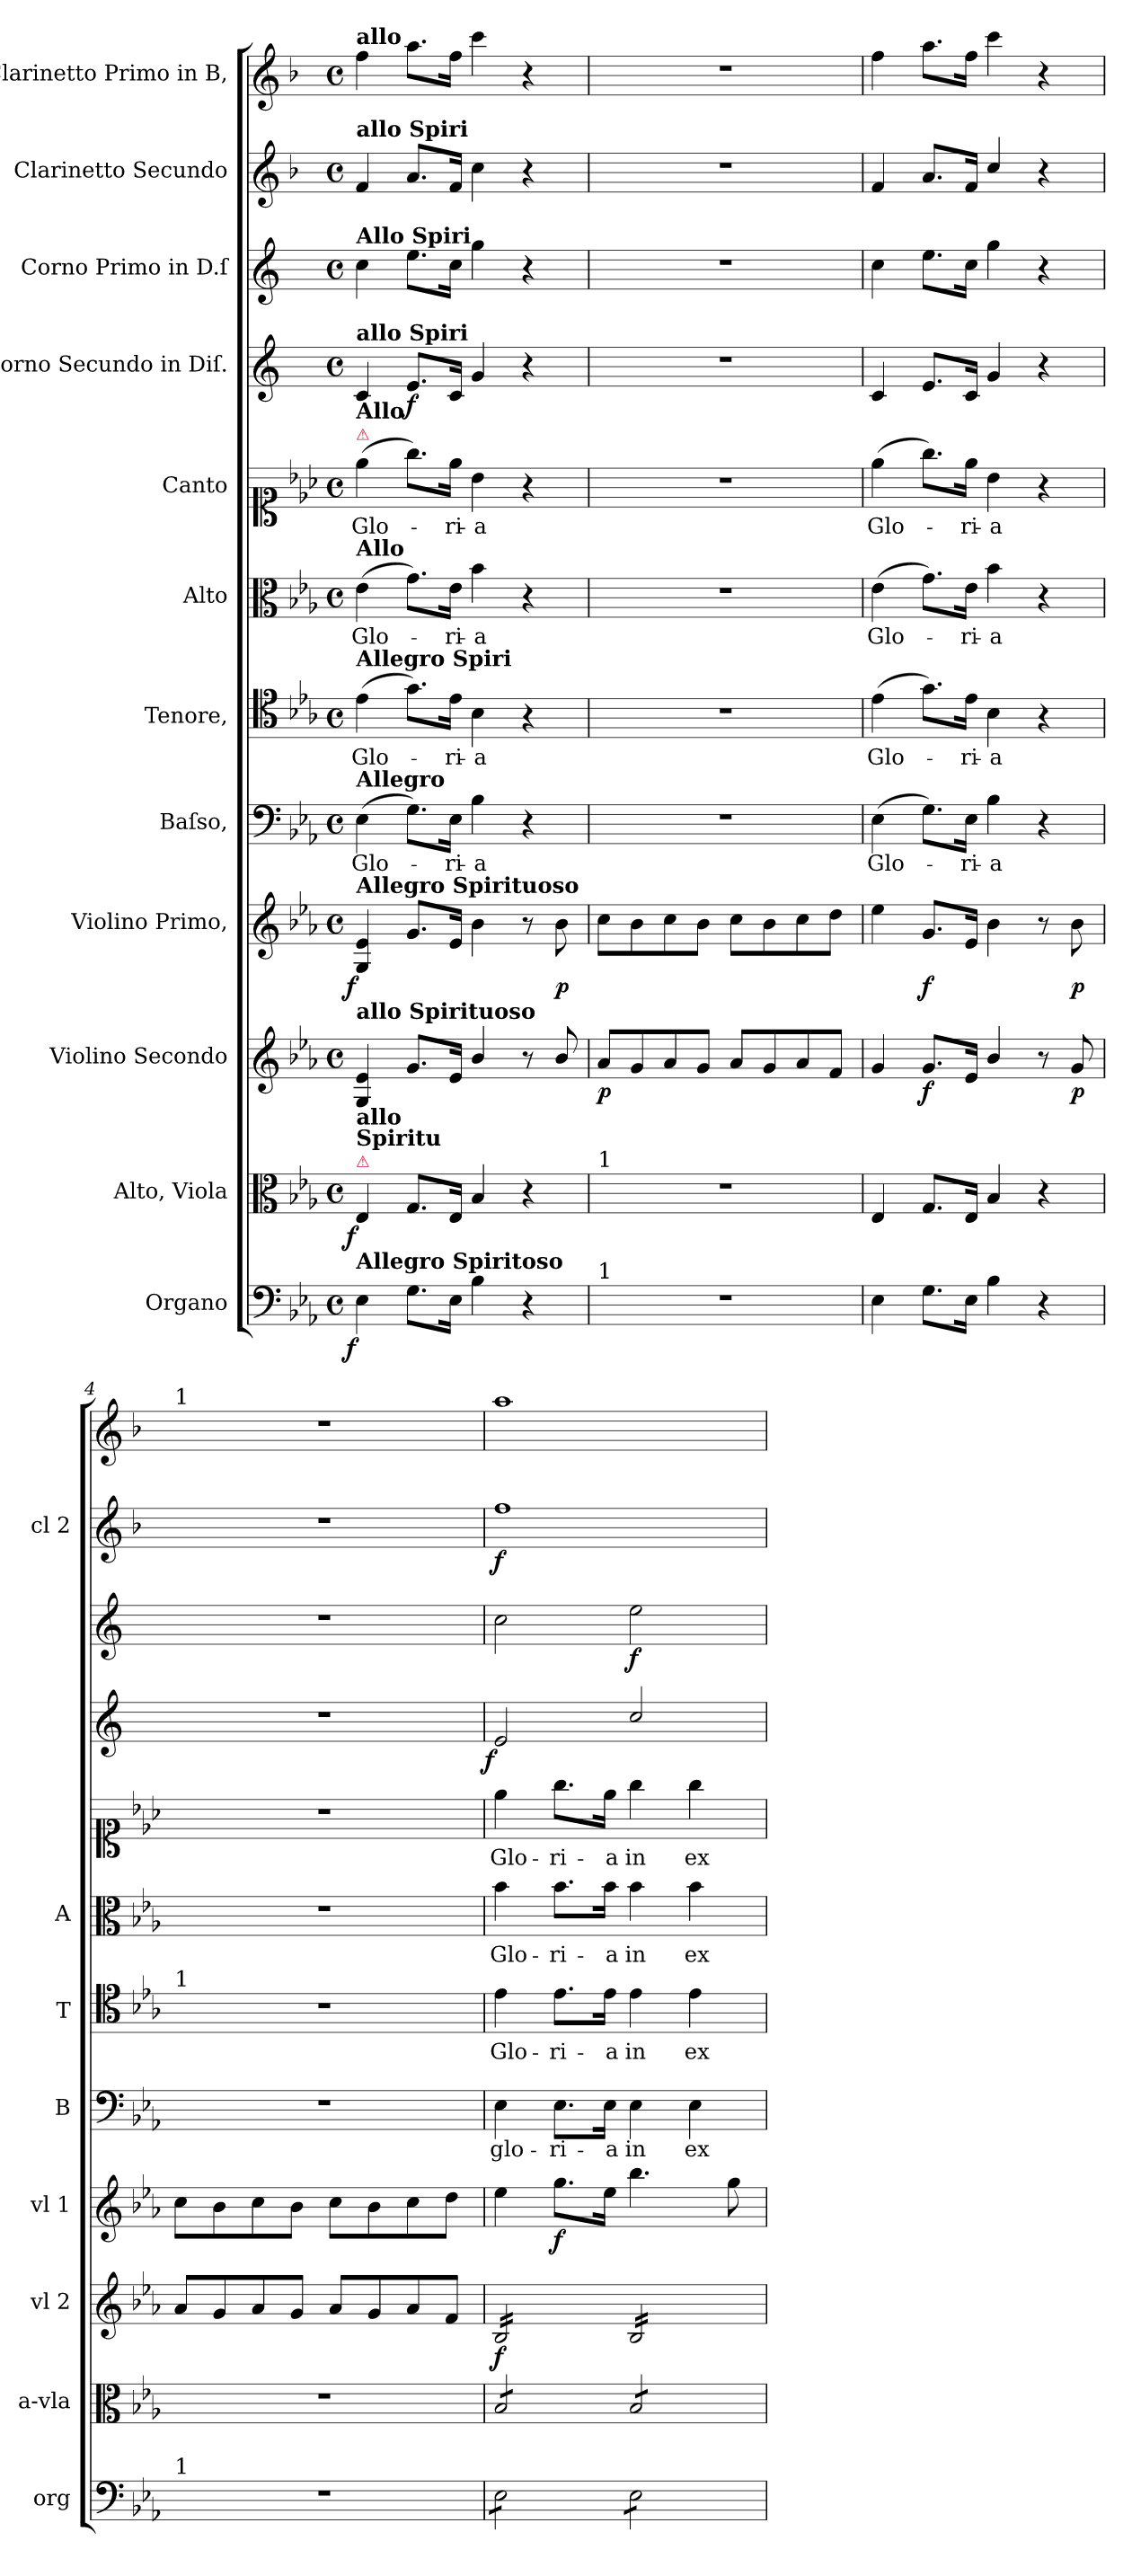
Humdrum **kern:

**kern	**dynam	**kern	**dynam	**kern	**dynam	**kern	**dynam	**kern	**text	**kern	**text	**kern	**text	**kern	**text	**kern	**dynam	**kern	**dynam	**kern	**dynam	**kern
*part12	*part12	*part11	*part11	*part10	*part10	*part9	*part9	*part8	*part8	*part7	*part7	*part6	*part6	*part5	*part5	*part4	*part4	*part3	*part3	*part2	*part2	*part1
*staff12	*staff12	*staff11	*staff11	*staff10	*staff10	*staff9	*staff9	*staff8	*staff8	*staff7	*staff7	*staff6	*staff6	*staff5	*staff5	*staff4	*staff4	*staff3	*staff3	*staff2	*staff2	*staff1
*I"Organo	*	*I"Alto, Viola	*	*I"Violino Secondo	*	*I"Violino Primo,	*	*I"Baſso,	*	*I"Tenore,	*	*I"Alto	*	*I"Canto	*	*I"Corno Secundo in Diſ.	*	*I"Corno Primo in D.ſ	*	*I"Clarinetto Secundo	*	*I"Clarinetto Primo in B,
*I'org	*	*I'a-vla	*	*I'vl 2	*	*I'vl 1	*	*I'B	*	*I'T	*	*I'A	*	*	*	*	*	*	*	*I'cl 2	*	*
*clefF4	*	*clefC3	*	*clefG2	*	*clefG2	*	*clefF4	*	*clefC4	*	*clefC3	*	*clefC1	*	*clefG2	*	*clefG2	*	*clefG2	*	*clefG2
*	*	*	*	*	*	*	*	*	*	*	*	*	*	*	*	*ITrd5c9	*	*ITrd5c9	*	*ITrd1c2	*	*ITrd1c2
*k[b-e-a-]	*	*k[b-e-a-]	*	*k[b-e-a-]	*	*k[b-e-a-]	*	*k[b-e-a-]	*	*k[b-e-a-]	*	*k[b-e-a-]	*	*k[b-e-a-]	*	*k[b-e-a-]	*	*k[b-e-a-]	*	*k[b-e-a-]	*	*k[b-e-a-]
*E-:	*	*E-:	*	*E-:	*	*E-:	*	*E-:	*	*E-:	*	*E-:	*	*E-:	*	*E-:	*	*E-:	*	*E-:	*	*E-:
*M4/4	*	*M4/4	*	*M4/4	*	*M4/4	*	*M4/4	*	*M4/4	*	*M4/4	*	*M4/4	*	*M4/4	*	*M4/4	*	*M4/4	*	*M4/4
*met(c)	*	*met(c)	*	*met(c)	*	*met(c)	*	*met(c)	*	*met(c)	*	*met(c)	*	*met(c)	*	*met(c)	*	*met(c)	*	*met(c)	*	*met(c)
=1	=1	=1	=1	=1	=1	=1	=1	=1	=1	=1	=1	=1	=1	=1	=1	=1	=1	=1	=1	=1	=1	=1
!	!	!	!	!	!	!	!	!	!	!	!	!	!	!	!	!	!	!	!	!	!	!LO:TX:a:B:t=allo
!	!	!	!	!	!	!	!	!	!	!	!	!	!	!	!	!	!	!	!	!LO:TX:a:B:t=allo Spiri	!	!
!	!	!	!	!	!	!	!	!	!	!	!	!	!	!	!	!	!	!LO:TX:a:B:t=Allo Spiri	!	!	!	!
!	!	!	!	!	!	!	!	!	!	!	!	!	!	!	!	!LO:TX:a:B:t=allo Spiri	!	!	!	!	!	!
!	!	!	!	!	!	!	!	!	!	!	!	!	!	!LO:TX:a:color=crimson:t=⚠	!	!	!	!	!	!	!	!
!	!	!	!	!	!	!	!	!	!	!	!	!	!	!LO:TX:a:B:t=Allo	!	!	!	!	!	!	!	!
!	!	!	!	!	!	!	!	!	!	!	!	!LO:TX:a:B:t=Allo	!	!	!	!	!	!	!	!	!	!
!	!	!	!	!	!	!	!	!	!	!LO:TX:a:B:t=Allegro Spiri	!	!	!	!	!	!	!	!	!	!	!	!
!	!	!	!	!	!	!	!	!LO:TX:a:B:t=Allegro	!	!	!	!	!	!	!	!	!	!	!	!	!	!
!	!	!	!	!	!	!LO:TX:a:B:t=Allegro Spirituoso	!	!	!	!	!	!	!	!	!	!	!	!	!	!	!	!
!	!	!	!	!LO:TX:a:B:t=allo Spirituoso	!	!	!	!	!	!	!	!	!	!	!	!	!	!	!	!	!	!
!	!	!LO:TX:a:color=crimson:t=⚠	!	!	!	!	!	!	!	!	!	!	!	!	!	!	!	!	!	!	!	!
!	!	!LO:TX:a:B:t=allo\nSpiritu	!	!	!	!	!	!	!	!	!	!	!	!	!	!	!	!	!	!	!	!
!LO:TX:a:B:t=Allegro Spiritoso	!	!	!	!	!	!	!	!	!	!	!	!	!	!	!	!	!	!	!	!	!	!
!	!LO:DY:rj	!	!LO:DY:rj	!	!	!	!LO:DY:rj	!	!	!	!	!	!	!	!	!	!	!	!	!	!	!
4E-\	f	4E-/	f	4G/ 4e-/	.	4G/ 4e-/	f	(4E-\	Glo-	(4e-\	Glo-	(4e-\	Glo-	(4ee-\	Glo-	4E-/	.	4e-\	.	4e-/	.	4ee-\
8.G\L	.	8.G/L	.	8.g/L	.	8.g/L	.	8.G\L)	.	8.g\L)	.	8.g\L)	.	8.gg\L)	.	8.G/L	f	8.g\L	.	8.g/L	.	8.gg\L
16E-\Jk	.	16E-/Jk	.	16e-/Jk	.	16e-/Jk	.	16E-\Jk	-ri-	16e-\Jk	-ri-	16e-\Jk	-ri-	16ee-\Jk	-ri-	16E-/Jk	.	16e-\Jk	.	16e-/Jk	.	16ee-\Jk
4B-\	.	4B-/	.	4b-/	.	4b-\	.	4B-\	-a	4B-\	-a	4b-\	-a	4b-\	-a	4B-/	.	4b-\	.	4b-\	.	4bb-\
4r	.	4r	.	8r	.	8r	.	4r	.	4r	.	4r	.	4r	.	4r	.	4r	.	4r	.	4r
.	.	.	.	8b-/	.	8b-\	p	.	.	.	.	.	.	.	.	.	.	.	.	.	.	.
=2	=2	=2	=2	=2	=2	=2	=2	=2	=2	=2	=2	=2	=2	=2	=2	=2	=2	=2	=2	=2	=2	=2
!	!	!LO:TX:a:t=1	!	!	!	!	!	!	!	!	!	!	!	!	!	!	!	!	!	!	!	!
!LO:TX:a:t=1	!	!	!	!	!	!	!	!	!	!	!	!	!	!	!	!	!	!	!	!	!	!
1r	.	1r	.	8a-/L	p	8cc\L	.	1r	.	1r	.	1r	.	1r	.	1r	.	1r	.	1r	.	1r
.	.	.	.	8g/	.	8b-\	.	.	.	.	.	.	.	.	.	.	.	.	.	.	.	.
.	.	.	.	8a-/	.	8cc\	.	.	.	.	.	.	.	.	.	.	.	.	.	.	.	.
.	.	.	.	8g/J	.	8b-\J	.	.	.	.	.	.	.	.	.	.	.	.	.	.	.	.
.	.	.	.	8a-/L	.	8cc\L	.	.	.	.	.	.	.	.	.	.	.	.	.	.	.	.
.	.	.	.	8g/	.	8b-\	.	.	.	.	.	.	.	.	.	.	.	.	.	.	.	.
.	.	.	.	8a-/	.	8cc\	.	.	.	.	.	.	.	.	.	.	.	.	.	.	.	.
.	.	.	.	8f/J	.	8dd\J	.	.	.	.	.	.	.	.	.	.	.	.	.	.	.	.
=3	=3	=3	=3	=3	=3	=3	=3	=3	=3	=3	=3	=3	=3	=3	=3	=3	=3	=3	=3	=3	=3	=3
4E-\	.	4E-/	.	4g/	.	4ee-\	.	(4E-\	Glo-	(4e-\	Glo-	(4e-\	Glo-	(4ee-\	Glo-	4E-/	.	4e-\	.	4e-/	.	4ee-\
8.G\L	.	8.G/L	.	8.g/L	f	8.g/L	f	8.G\L)	.	8.g\L)	.	8.g\L)	.	8.gg\L)	.	8.G/L	.	8.g\L	.	8.g/L	.	8.gg\L
16E-\Jk	.	16E-/Jk	.	16e-/Jk	.	16e-/Jk	.	16E-\Jk	-ri-	16e-\Jk	-ri-	16e-\Jk	-ri-	16ee-\Jk	-ri-	16E-/Jk	.	16e-\Jk	.	16e-/Jk	.	16ee-\Jk
4B-\	.	4B-/	.	4b-/	.	4b-\	.	4B-\	-a	4B-\	-a	4b-\	-a	4b-\	-a	4B-/	.	4b-\	.	4b-/	.	4bb-\
4r	.	4r	.	8r	.	8r	.	4r	.	4r	.	4r	.	4r	.	4r	.	4r	.	4r	.	4r
.	.	.	.	8g/	p	8b-\	p.	.	.	.	.	.	.	.	.	.	.	.	.	.	.	.
=4	=4	=4	=4	=4	=4	=4	=4	=4	=4	=4	=4	=4	=4	=4	=4	=4	=4	=4	=4	=4	=4	=4
!	!	!	!	!	!	!	!	!	!	!	!	!	!	!	!	!	!	!	!	!	!	!LO:TX:a:t=1
!	!	!	!	!	!	!	!	!	!	!LO:TX:a:t=1	!	!	!	!	!	!	!	!	!	!	!	!
!LO:TX:a:t=1	!	!	!	!	!	!	!	!	!	!	!	!	!	!	!	!	!	!	!	!	!	!
1r	.	1r	.	8a-/L	.	8cc\L	.	1r	.	1r	.	1r	.	1r	.	1r	.	1r	.	1r	.	1r
.	.	.	.	8g/	.	8b-\	.	.	.	.	.	.	.	.	.	.	.	.	.	.	.	.
.	.	.	.	8a-/	.	8cc\	.	.	.	.	.	.	.	.	.	.	.	.	.	.	.	.
.	.	.	.	8g/J	.	8b-\J	.	.	.	.	.	.	.	.	.	.	.	.	.	.	.	.
.	.	.	.	8a-/L	.	8cc\L	.	.	.	.	.	.	.	.	.	.	.	.	.	.	.	.
.	.	.	.	8g/	.	8b-\	.	.	.	.	.	.	.	.	.	.	.	.	.	.	.	.
.	.	.	.	8a-/	.	8cc\	.	.	.	.	.	.	.	.	.	.	.	.	.	.	.	.
.	.	.	.	8f/J	.	8dd\J	.	.	.	.	.	.	.	.	.	.	.	.	.	.	.	.
=5	=5	=5	=5	=5	=5	=5	=5	=5	=5	=5	=5	=5	=5	=5	=5	=5	=5	=5	=5	=5	=5	=5
!	!	!	!	!	!	!	!	!	!	!	!	!	!	!	!	!	!LO:DY:rj	!	!	!	!	!
*tremolo	*	*	*	*	*	*	*	*	*	*	*	*	*	*	*	*	*	*	*	*	*	*
*	*	*tremolo	*	*	*	*	*	*	*	*	*	*	*	*	*	*	*	*	*	*	*	*
*	*	*	*	*tremolo	*	*	*	*	*	*	*	*	*	*	*	*	*	*	*	*	*	*
8E-\L	.	8B-/L	f&colon;	16B-/LL	f	4ee-\	.	4E-\	glo-	4e-\	Glo-	4b-\	Glo-	4ee-\	Glo-	2G/	f	2e-\	.	1ee-	f	1gg
.	.	.	.	16B-/	.	.	.	.	.	.	.	.	.	.	.	.	.	.	.	.	.	.
8E-\	.	8B-/	.	16B-/	.	.	.	.	.	.	.	.	.	.	.	.	.	.	.	.	.	.
.	.	.	.	16B-/	.	.	.	.	.	.	.	.	.	.	.	.	.	.	.	.	.	.
8E-\	.	8B-/	.	16B-/	.	8.gg\L	f.	8.E-\L	-ri-	8.e-\L	-ri-	8.b-\L	-ri-	8.gg\L	-ri-	.	.	.	.	.	.	.
.	.	.	.	16B-/	.	.	.	.	.	.	.	.	.	.	.	.	.	.	.	.	.	.
8E-\J	.	8B-/J	.	16B-/	.	.	.	.	.	.	.	.	.	.	.	.	.	.	.	.	.	.
.	.	.	.	16B-/JJ	.	16ee-\Jk	.	16E-\Jk	-a	16e-\Jk	-a	16b-\Jk	-a	16ee-\Jk	-a	.	.	.	.	.	.	.
8E-\L	.	8B-/L	.	16B-/LL	.	4.bb-\	.	4E-\	in	4e-\	in	4b-\	in	4gg\	in	2e-/	.	2g\	f	.	.	.
.	.	.	.	16B-/	.	.	.	.	.	.	.	.	.	.	.	.	.	.	.	.	.	.
8E-\	.	8B-/	.	16B-/	.	.	.	.	.	.	.	.	.	.	.	.	.	.	.	.	.	.
.	.	.	.	16B-/	.	.	.	.	.	.	.	.	.	.	.	.	.	.	.	.	.	.
8E-\	.	8B-/	.	16B-/	.	.	.	4E-\	ex-	4e-\	ex-	4b-\	ex-	4gg\	ex-	.	.	.	.	.	.	.
.	.	.	.	16B-/	.	.	.	.	.	.	.	.	.	.	.	.	.	.	.	.	.	.
8E-\J	.	8B-/J	.	16B-/	.	8gg\	.	.	.	.	.	.	.	.	.	.	.	.	.	.	.	.
*	*	*Xtremolo	*	*	*	*	*	*	*	*	*	*	*	*	*	*	*	*	*	*	*	*
*Xtremolo	*	*	*	*	*	*	*	*	*	*	*	*	*	*	*	*	*	*	*	*	*	*
.	.	.	.	16B-/JJ	.	.	.	.	.	.	.	.	.	.	.	.	.	.	.	.	.	.
*	*	*	*	*Xtremolo	*	*	*	*	*	*	*	*	*	*	*	*	*	*	*	*	*	*
=	=	=	=	=	=	=	=	=	=	=	=	=	=	=	=	=	=	=	=	=	=	=
*-	*-	*-	*-	*-	*-	*-	*-	*-	*-	*-	*-	*-	*-	*-	*-	*-	*-	*-	*-	*-	*-	*-
